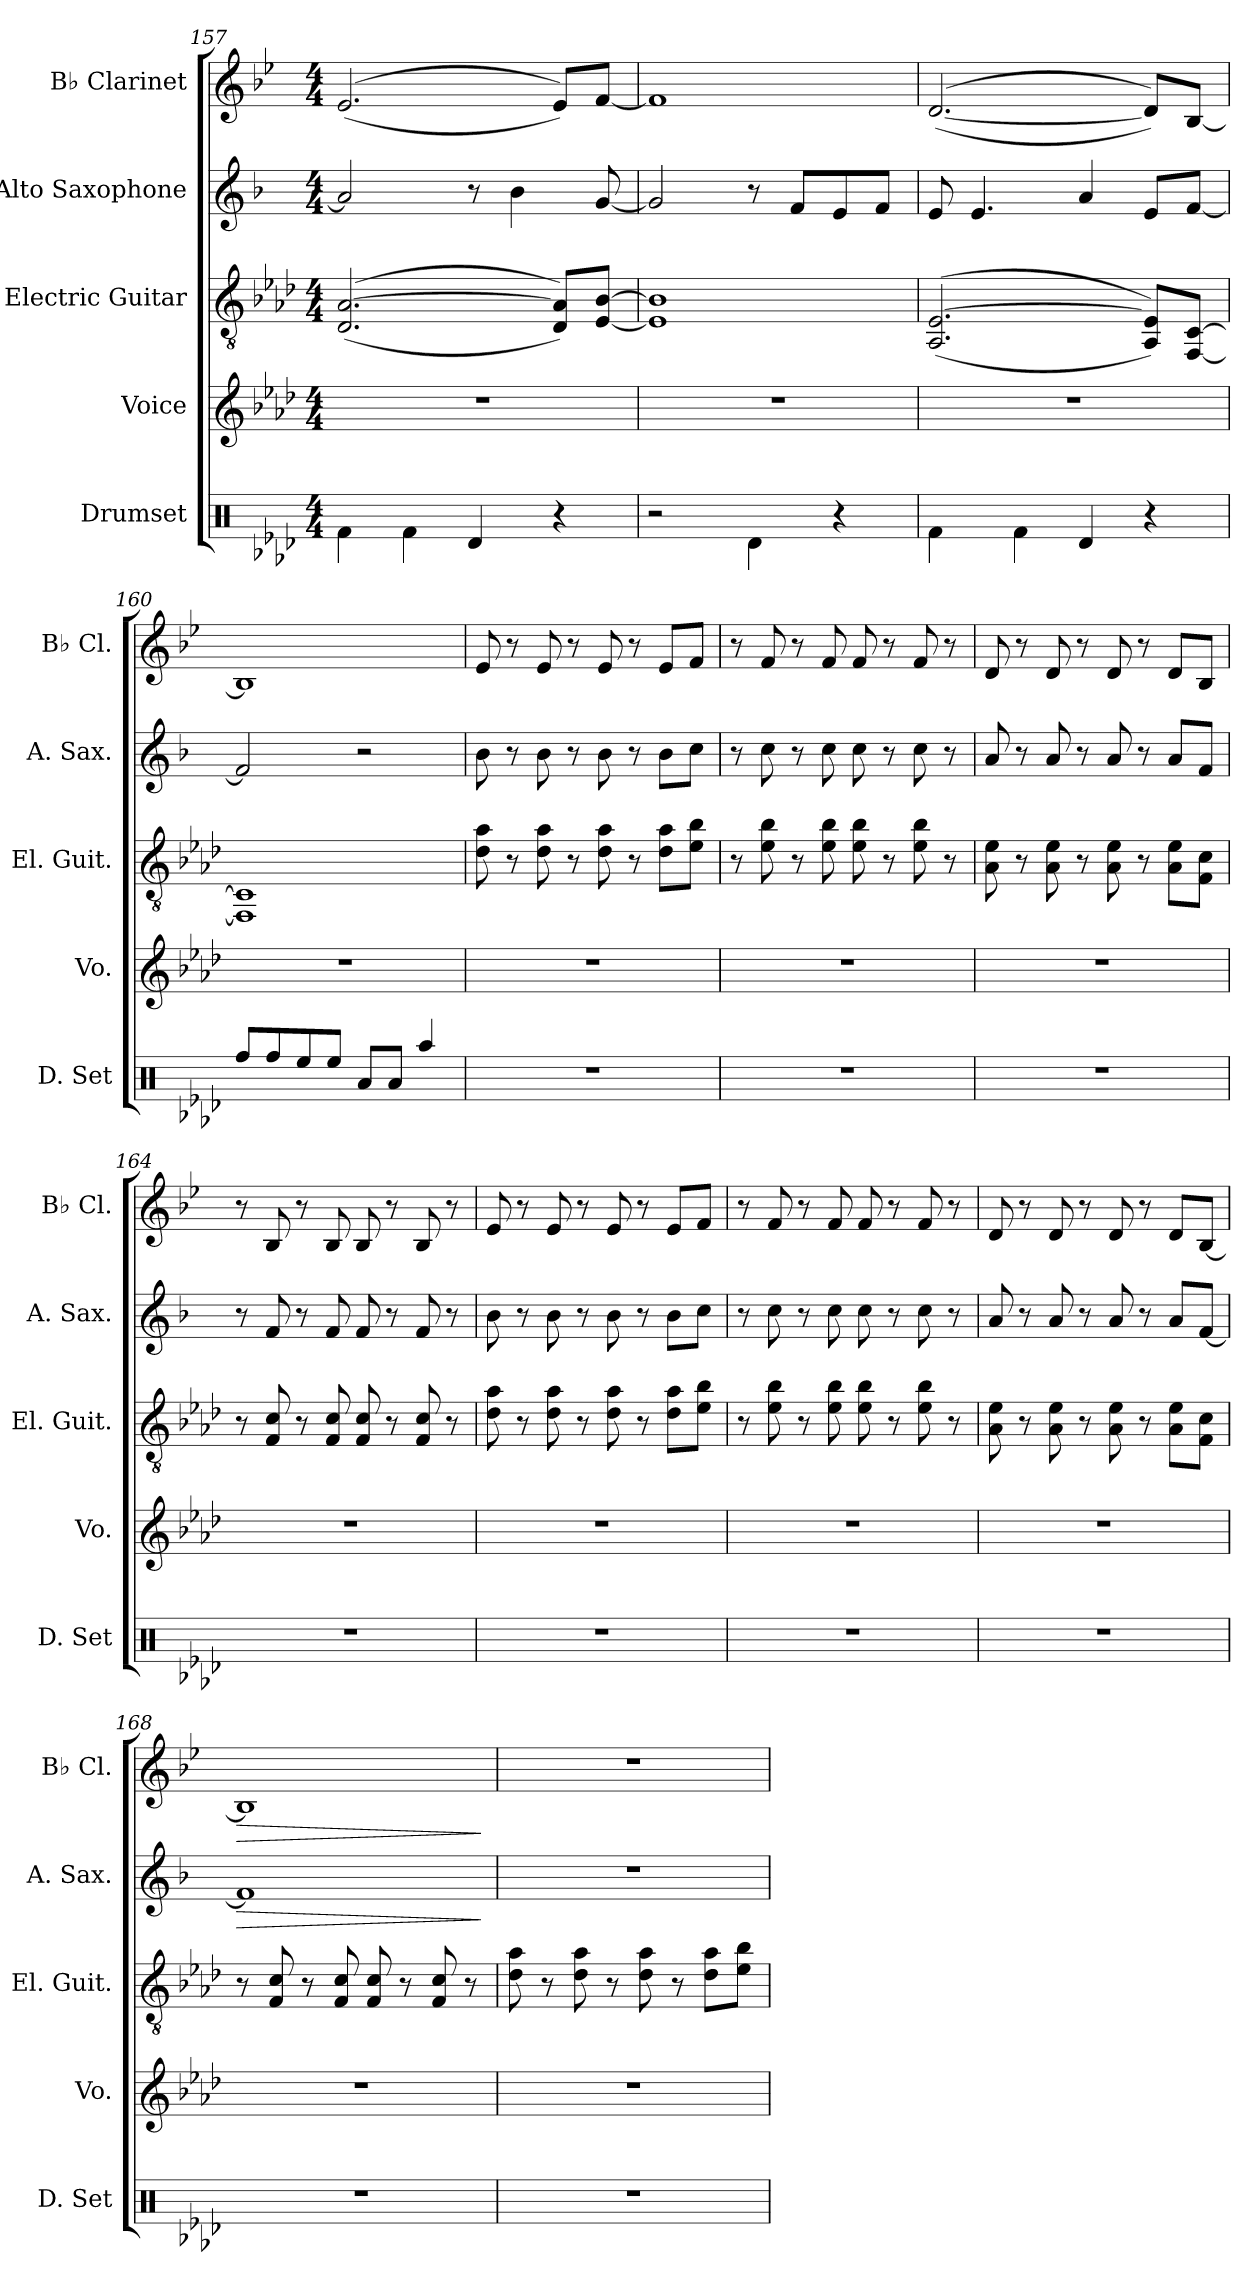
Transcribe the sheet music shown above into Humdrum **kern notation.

**kern	**kern	**kern	**kern	**dynam	**kern	**dynam
*part5	*part4	*part3	*part2	*part2	*part1	*part1
*staff5	*staff4	*staff3	*staff2	*staff2	*staff1	*staff1
*I"Drumset	*I"Voice	*I"Electric Guitar	*I"Alto Saxophone	*	*I"B♭ Clarinet	*
*I'D. Set	*I'Vo.	*I'El. Guit.	*I'A. Sax.	*	*I'B♭ Cl.	*
*clefX	*clefG2	*clefGv2	*clefG2	*	*clefG2	*
*	*	*	*ITrd5c9	*	*ITrd1c2	*
*k[b-e-a-d-]	*k[b-e-a-d-]	*k[b-e-a-d-]	*k[b-e-a-d-]	*	*k[b-e-a-d-]	*
*M4/4	*M4/4	*M4/4	*M4/4	*	*M4/4	*
=157	=157	=157	=157	=157	=157	=157
4Rf\	1r	(>(>2.D-/ [2.A-/	2c/]	.	(<(<2.d-/	.
4Rf\	.	.	.	.	.	.
4Rd/	.	.	8r	.	.	.
.	.	.	4d-\	.	.	.
4r	.	8D-/ 8A-/]L))	.	.	8d-/L))	.
.	.	[8E-/ [8B-/J	[8B-/	.	[8e-/J	.
!!LO:LB:g=z
=158	=158	=158	=158	=158	=158	=158
2r	1r	1E-] 1B-]	2B-/]	.	1e-]	.
4Rd\	.	.	8r	.	.	.
.	.	.	8A-/L	.	.	.
4r	.	.	8G/	.	.	.
.	.	.	8A-/J	.	.	.
=159	=159	=159	=159	=159	=159	=159
4Rf\	1r	(>(>2.AA-/ [2.E-/	8G/	.	(>(>[2.c/	.
.	.	.	4.G/	.	.	.
4Rf\	.	.	.	.	.	.
4Rd/	.	.	4c/	.	.	.
4r	.	8AA-/ 8E-/]L))	8G/L	.	8c/L]))	.
.	.	[8FF/ [8C/J	[8A-/J	.	[8A-/J	.
=160	=160	=160	=160	=160	=160	=160
8Rff/L	1r	1FF] 1C]	2A-/]	.	1A-]	.
8Rff/	.	.	.	.	.	.
8Ree/	.	.	.	.	.	.
8Ree/J	.	.	.	.	.	.
8Ra/L	.	.	2r	.	.	.
8Ra/J	.	.	.	.	.	.
4Raa/	.	.	.	.	.	.
=161	=161	=161	=161	=161	=161	=161
1r	1r	8d-\ 8a-\	8d-\	.	8d-/	.
.	.	8r	8r	.	8r	.
.	.	8d-\ 8a-\	8d-\	.	8d-/	.
.	.	8r	8r	.	8r	.
.	.	8d-\ 8a-\	8d-\	.	8d-/	.
.	.	8r	8r	.	8r	.
.	.	8d-\ 8a-\L	8d-\L	.	8d-/L	.
.	.	8e-\ 8b-\J	8e-\J	.	8e-/J	.
=162	=162	=162	=162	=162	=162	=162
1r	1r	8r	8r	.	8r	.
.	.	8e-\ 8b-\	8e-\	.	8e-/	.
.	.	8r	8r	.	8r	.
.	.	8e-\ 8b-\	8e-\	.	8e-/	.
.	.	8e-\ 8b-\	8e-\	.	8e-/	.
.	.	8r	8r	.	8r	.
.	.	8e-\ 8b-\	8e-\	.	8e-/	.
.	.	8r	8r	.	8r	.
!!LO:PB:g=z
=163	=163	=163	=163	=163	=163	=163
1r	1r	8A-\ 8e-\	8c/	.	8c/	.
.	.	8r	8r	.	8r	.
.	.	8A-\ 8e-\	8c/	.	8c/	.
.	.	8r	8r	.	8r	.
.	.	8A-\ 8e-\	8c/	.	8c/	.
.	.	8r	8r	.	8r	.
.	.	8A-\ 8e-\L	8c/L	.	8c/L	.
.	.	8F\ 8c\J	8A-/J	.	8A-/J	.
=164	=164	=164	=164	=164	=164	=164
1r	1r	8r	8r	.	8r	.
.	.	8F/ 8c/	8A-/	.	8A-/	.
.	.	8r	8r	.	8r	.
.	.	8F/ 8c/	8A-/	.	8A-/	.
.	.	8F/ 8c/	8A-/	.	8A-/	.
.	.	8r	8r	.	8r	.
.	.	8F/ 8c/	8A-/	.	8A-/	.
.	.	8r	8r	.	8r	.
=165	=165	=165	=165	=165	=165	=165
1r	1r	8d-\ 8a-\	8d-\	.	8d-/	.
.	.	8r	8r	.	8r	.
.	.	8d-\ 8a-\	8d-\	.	8d-/	.
.	.	8r	8r	.	8r	.
.	.	8d-\ 8a-\	8d-\	.	8d-/	.
.	.	8r	8r	.	8r	.
.	.	8d-\ 8a-\L	8d-\L	.	8d-/L	.
.	.	8e-\ 8b-\J	8e-\J	.	8e-/J	.
=166	=166	=166	=166	=166	=166	=166
1r	1r	8r	8r	.	8r	.
.	.	8e-\ 8b-\	8e-\	.	8e-/	.
.	.	8r	8r	.	8r	.
.	.	8e-\ 8b-\	8e-\	.	8e-/	.
.	.	8e-\ 8b-\	8e-\	.	8e-/	.
.	.	8r	8r	.	8r	.
.	.	8e-\ 8b-\	8e-\	.	8e-/	.
.	.	8r	8r	.	8r	.
!!LO:LB:g=z
=167	=167	=167	=167	=167	=167	=167
1r	1r	8A-\ 8e-\	8c/	.	8c/	.
.	.	8r	8r	.	8r	.
.	.	8A-\ 8e-\	8c/	.	8c/	.
.	.	8r	8r	.	8r	.
.	.	8A-\ 8e-\	8c/	.	8c/	.
.	.	8r	8r	.	8r	.
.	.	8A-\ 8e-\L	8c/L	.	8c/L	.
.	.	8F\ 8c\J	[8A-/J	.	[8A-/J	.
=168	=168	=168	=168	=168	=168	=168
!	!	!	!	!LO:HP:b	!	!LO:HP:b
1r	1r	8r	1A-]	>	1A-]	>
.	.	8F/ 8c/	.	.	.	.
.	.	8r	.	.	.	.
.	.	8F/ 8c/	.	.	.	.
.	.	8F/ 8c/	.	.	.	.
.	.	8r	.	.	.	.
.	.	8F/ 8c/	.	.	.	.
.	.	8r	.	.	.	.
.	.	.	.	]	.	]
=169	=169	=169	=169	=169	=169	=169
1r	1r	8d-\ 8a-\	1r	.	1r	.
.	.	8r	.	.	.	.
.	.	8d-\ 8a-\	.	.	.	.
.	.	8r	.	.	.	.
.	.	8d-\ 8a-\	.	.	.	.
.	.	8r	.	.	.	.
.	.	8d-\ 8a-\L	.	.	.	.
.	.	8e-\ 8b-\J	.	.	.	.
=	=	=	=	=	=	=
*-	*-	*-	*-	*-	*-	*-
